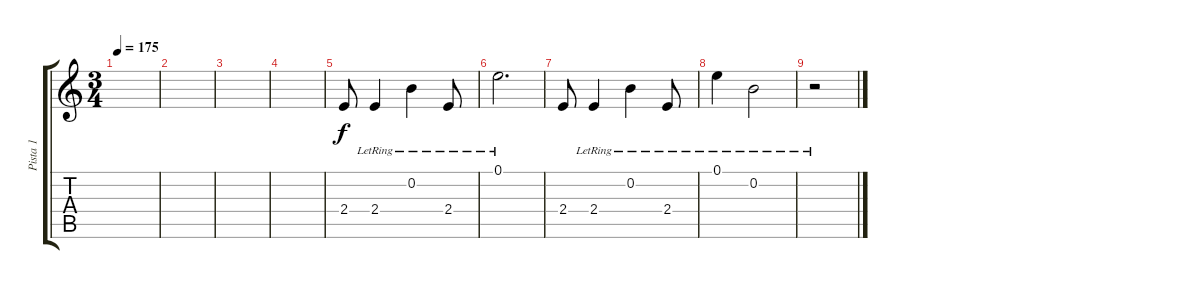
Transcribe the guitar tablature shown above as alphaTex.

\track ("Pista 1" "Pista 1") {instrument acousticguitarsteel}
\staff {score tabs}
\tuning (E4 B3 G3 D3 A2 E2) {hide}
\ts (3 4)
\tempo 175
\clef g2
\ks c
|
|
|
|
2.4.8 2.4{lr}.4 0.2{lr}.4 2.4{lr}.8 |
0.1{lr}.2{d} |
2.4.8 2.4{lr}.4 0.2{lr}.4 2.4{lr}.8 |
0.1{lr}.4 0.2{lr}.2 |
r.2
